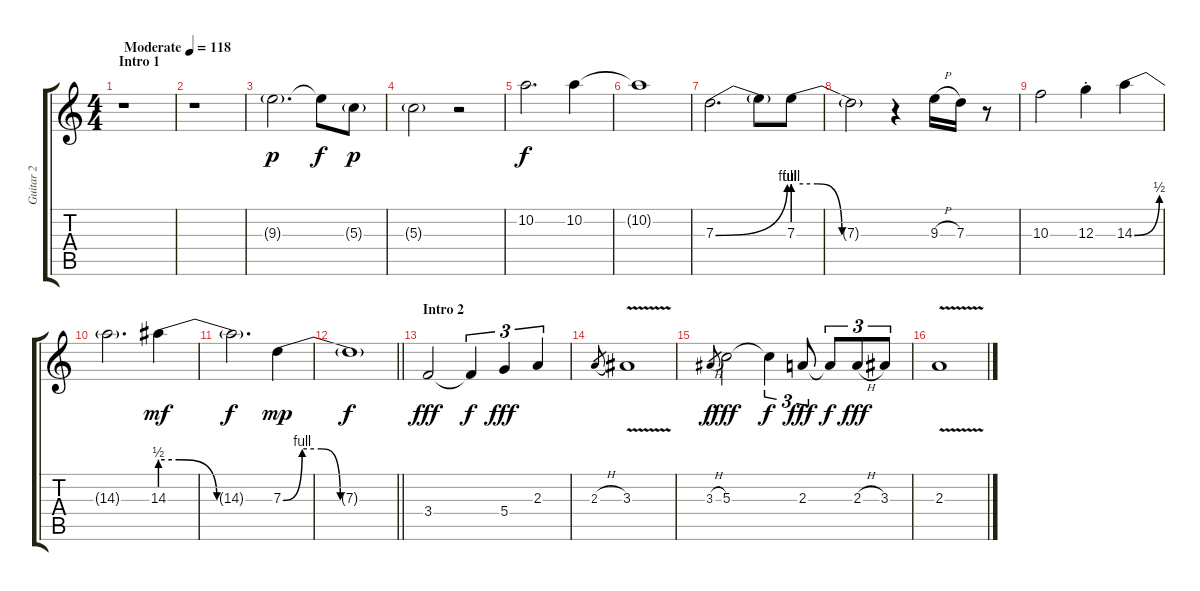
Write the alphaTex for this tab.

\track ("Guitar 2" "Guitar 2") {instrument distortionguitar}
\staff {score tabs}
\tuning (E4 B3 G3 D3 A2 E2) {hide}
\ts (4 4)
\section ("" "Intro 1")
\tempo (118 "Moderate")
\clef g2
\ks c
r.1{dy p instrument distortionguitar} |
r.1 |
9.3{g}.2{d} 9.3{t}.8{dy f} 5.3{g}.8{dy p} |
5.3{g}.2 r.2 |
10.2.2{d dy f} 10.2.4 |
10.2{t}.1 |
7.3{be (bend 0 0 60 4)}.2{d} 7.3{t}.8 7.3{be (custom 0 4 15 4 30 0 60 0)}.8 |
7.3{t}.2 r.4 9.3{h}.16 7.3.16 r.8 |
10.3.2 12.3{st}.4 14.3{be (bend 0 0 60 2)}.4 |
14.3{t}.2{d} 14.3{be (custom 0 2 10 2 30 0 60 0)}.4{dy mf} |
14.3{t}.2{d dy f} 7.3{be (custom 0 0 10 4 20 4 30 0 60 0)}.4{dy mp} |
\barLineRight lightlight
7.3{t}.1{dy f} |
\section ("" "Intro 2")
3.4.2{dy fff} 3.4{t}.4{tu (3 2) dy f} 5.4.4{tu (3 2) dy fff} 2.3.4{tu (3 2)} |
2.3{h}.8{gr} 3.3{v}.1 |
3.3{h}.8{gr dy f} 5.3.2{dy fff} 5.3{t}.4{tu (3 2) dy f} 2.3.8{tu (3 2) dy fff} 2.3{t}.8{tu (3 2) dy f} 2.3{h}.8{tu (3 2) dy fff} 3.3.8{tu (3 2)} |
2.3{v}.1
